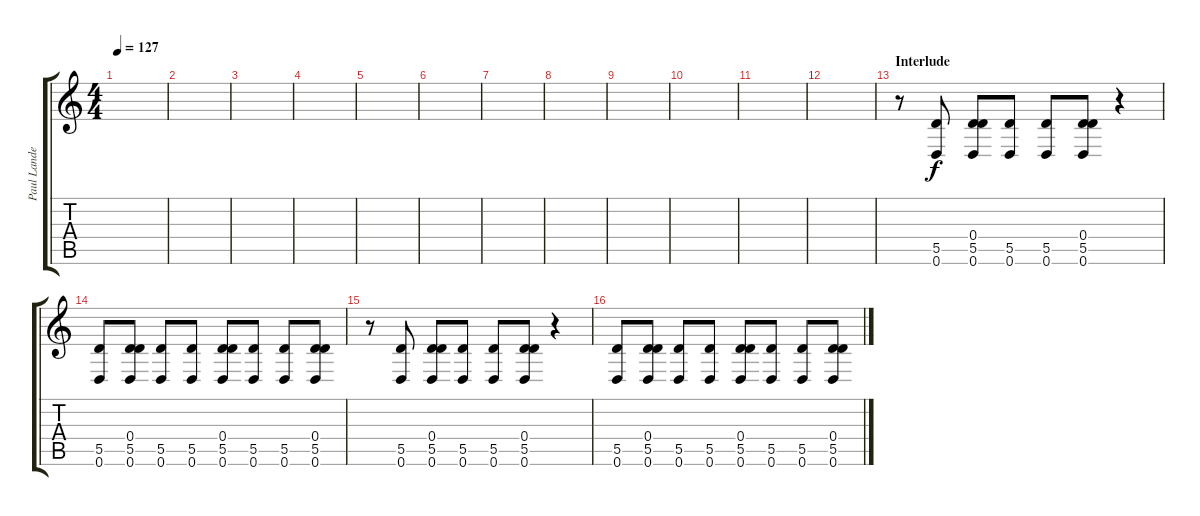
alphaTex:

\track ("Paul Landers - Guitar 2" "Paul Lande") {instrument distortionguitar}
\staff {score tabs}
\tuning (E4 B3 G3 D3 A2 D2) {hide}
\ts (4 4)
\tempo 127
\clef g2
\ks c
|
|
|
|
|
|
|
|
|
|
|
|
\section ("" "Interlude")
r.8 (5.5 0.6).8 (0.4 5.5 0.6).8 (5.5 0.6).8 (5.5 0.6).8 (0.4 5.5 0.6).8 r.4 |
(5.5 0.6).8 (0.4 5.5 0.6).8 (5.5 0.6).8 (5.5 0.6).8 (0.4 5.5 0.6).8 (5.5 0.6).8 (5.5 0.6).8 (0.4 5.5 0.6).8 |
r.8 (5.5 0.6).8 (0.4 5.5 0.6).8 (5.5 0.6).8 (5.5 0.6).8 (0.4 5.5 0.6).8 r.4 |
(5.5 0.6).8 (0.4 5.5 0.6).8 (5.5 0.6).8 (5.5 0.6).8 (0.4 5.5 0.6).8 (5.5 0.6).8 (5.5 0.6).8 (0.4 5.5 0.6).8
